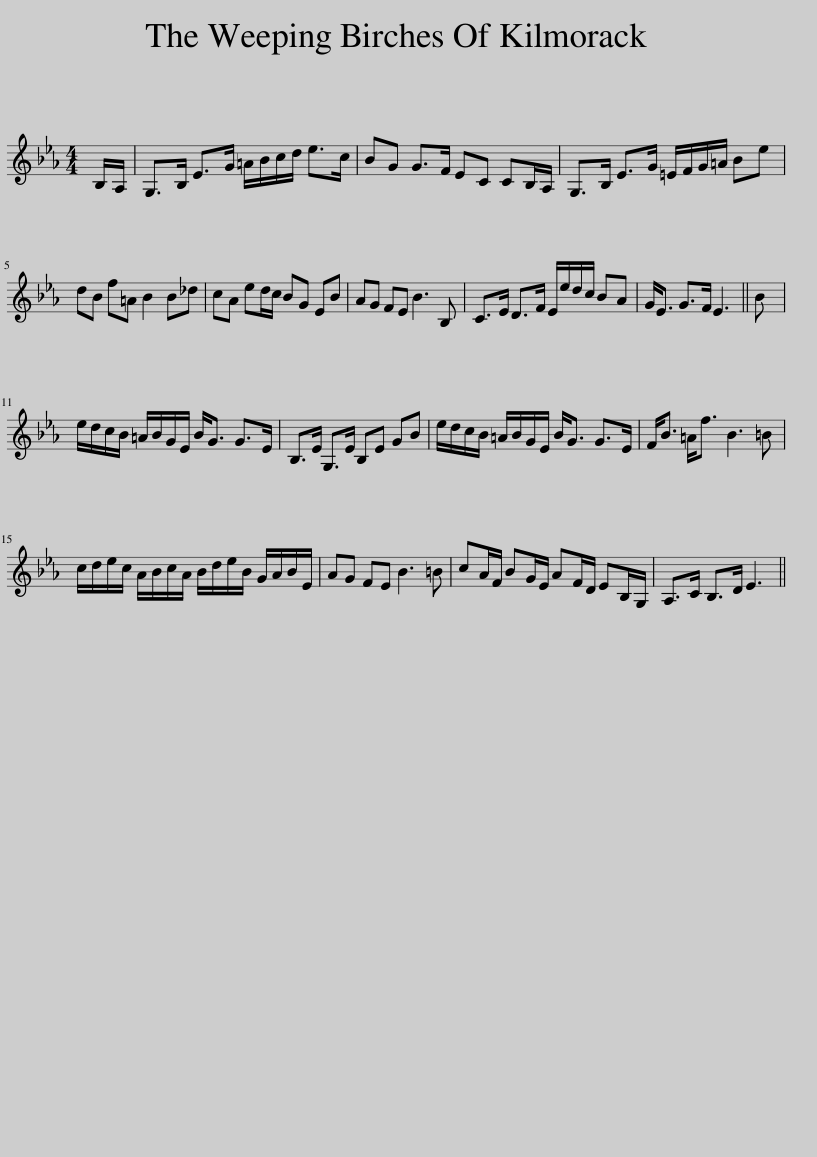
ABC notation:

X:1
L:1/8
M:4/4
I:linebreak $
K:Eb
V:1 treble
V:1
 B,/A,/ | G,>B, E>G =A/B/c/d/ e>c | BG G>F EC CB,/A,/ | G,>B, E>G =E/F/G/=A/ Be |$ dB f=A B2 B_d | %5
 cA ed/c/ BG EB | AG FE B3 B, | C>E D>F E/e/d/c/ BA | G<E G>F E3 || B |$ %10
 e/d/c/B/ =A/B/G/E/ B<G G>E | B,>E G,>E B,E GB | e/d/c/B/ =A/B/G/E/ B<G G>E | F<B =A<f B3 =B |$ c/d/e/c/ A/B/c/A/ B/d/e/B/ G/A/B/E/ | %15
 AG FE B3 =B | cA/F/ BG/E/ AF/D/ EB,/G,/ | A,>C B,>D E3 || %18
